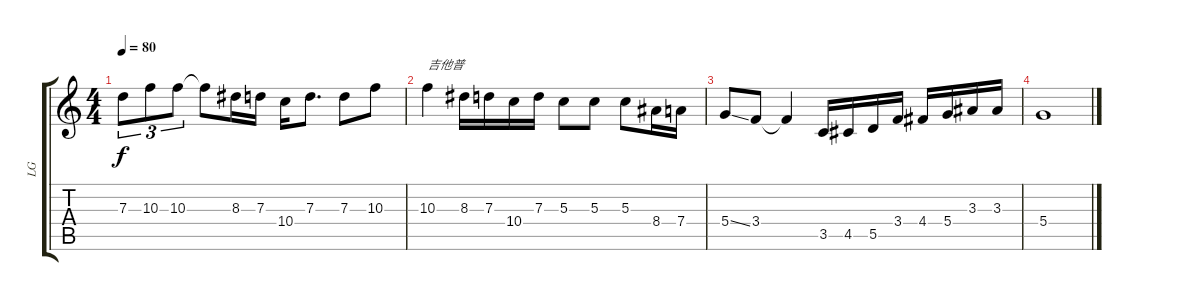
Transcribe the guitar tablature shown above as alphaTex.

\track ("LG" "LG") {instrument acousticguitarnylon}
\staff {score tabs}
\tuning (E4 B3 G3 D3 A2 E2) {hide}
\ts (4 4)
\tempo 80
\clef g2
\ks c
7.3.8{tu (3 2) dy f} 10.3.8{tu (3 2)} 10.3.8{tu (3 2)} 10.3{t}.8 8.3.16 7.3.16 10.4.16 7.3.8{d} 7.3.8 10.3.8 |
10.3.4{txt "吉他普"} 8.3.16 7.3.16 10.4.16 7.3.16 5.3.8 5.3.8 5.3.8 8.4.16 7.4.16 |
5.4{ss}.8 3.4.8 3.4{t}.4 3.5.16 4.5.16 5.5.16 3.4.16 4.4.16 5.4.16 3.3.16 3.3.16 |
5.4.1
